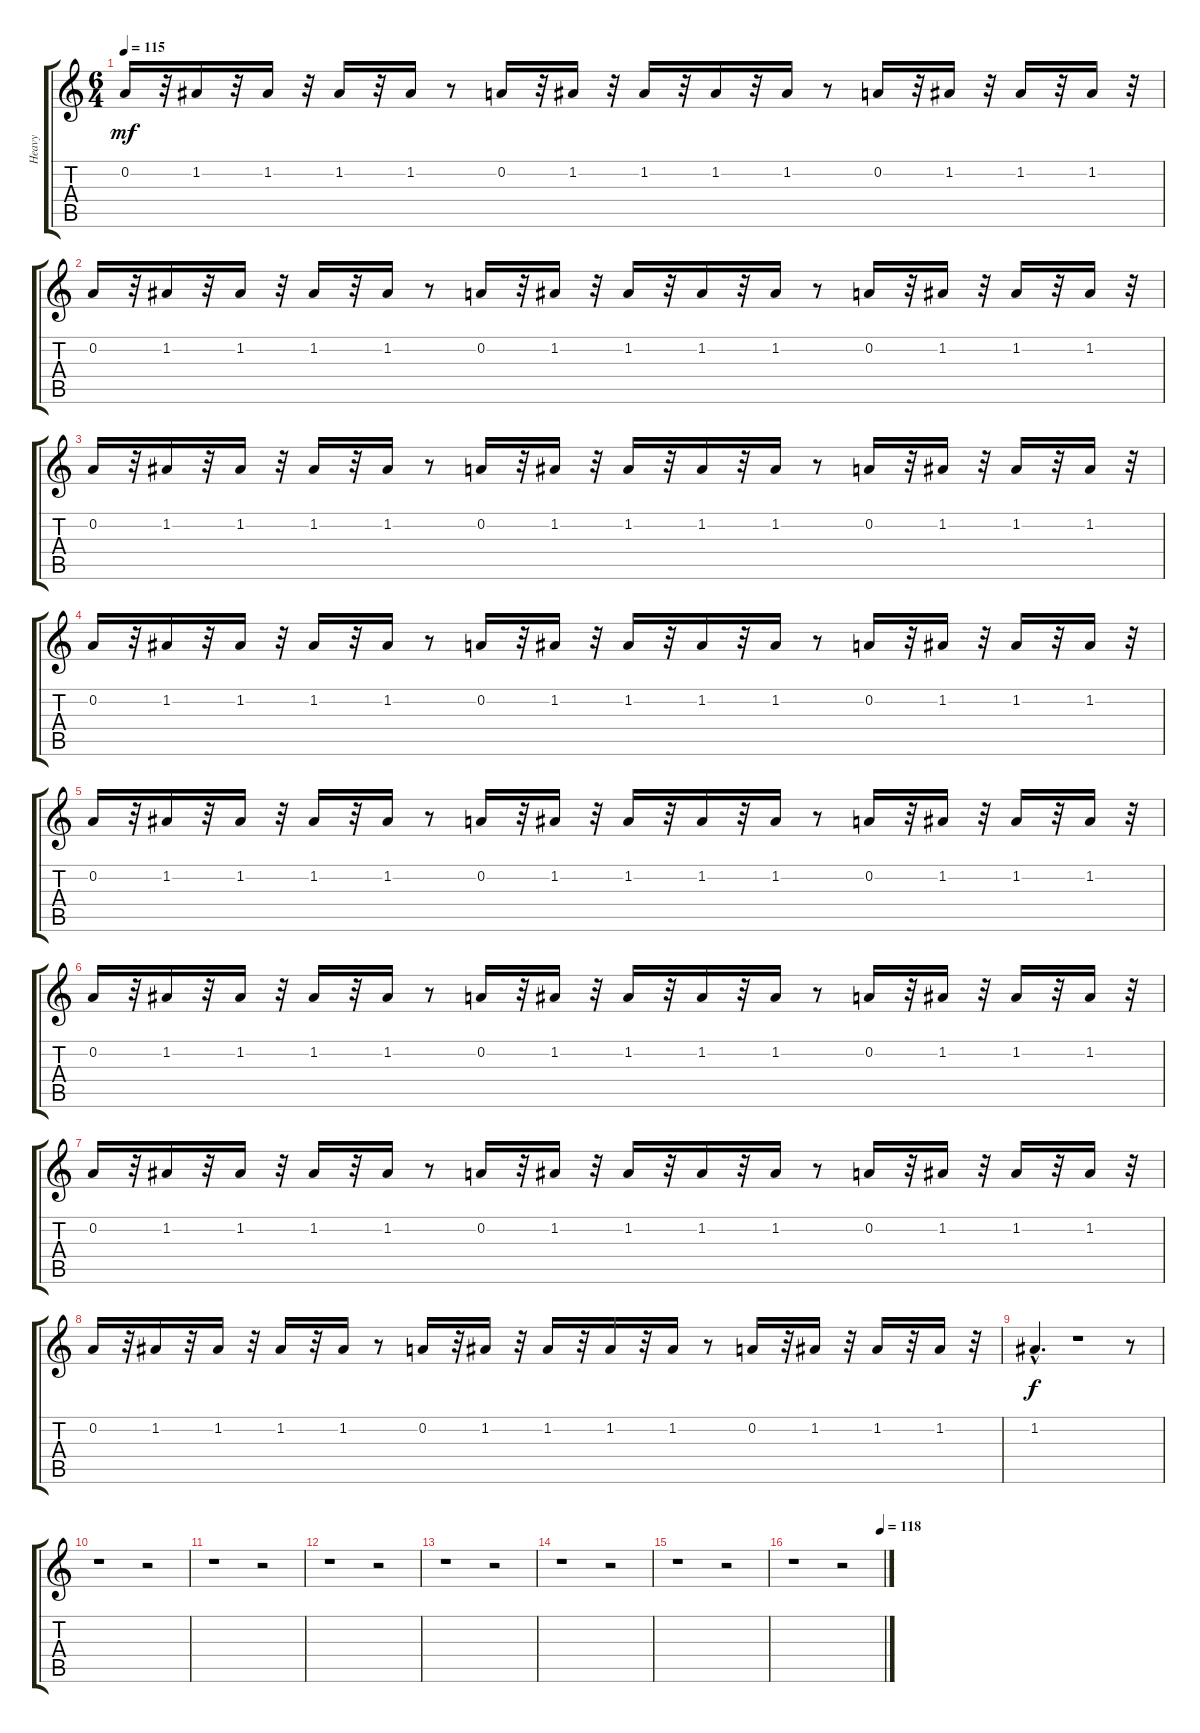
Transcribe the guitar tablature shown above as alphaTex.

\track ("Heavy" "Heavy") {instrument overdrivenguitar}
\staff {score tabs}
\tuning (D4 A3 F3 C3 G2 D2) {hide}
\ts (6 4)
\tempo 115
\clef g2
\ks c
0.2.16{dy mf} r.32 1.2.16 r.32 1.2.16 r.32 1.2.16 r.32 1.2.16 r.8 0.2.16 r.32 1.2.16 r.32 1.2.16 r.32 1.2.16 r.32 1.2.16 r.8 0.2.16 r.32 1.2.16 r.32 1.2.16 r.32 1.2.16 r.32 |
0.2.16 r.32 1.2.16 r.32 1.2.16 r.32 1.2.16 r.32 1.2.16 r.8 0.2.16 r.32 1.2.16 r.32 1.2.16 r.32 1.2.16 r.32 1.2.16 r.8 0.2.16 r.32 1.2.16 r.32 1.2.16 r.32 1.2.16 r.32 |
0.2.16 r.32 1.2.16 r.32 1.2.16 r.32 1.2.16 r.32 1.2.16 r.8 0.2.16 r.32 1.2.16 r.32 1.2.16 r.32 1.2.16 r.32 1.2.16 r.8 0.2.16 r.32 1.2.16 r.32 1.2.16 r.32 1.2.16 r.32 |
0.2.16 r.32 1.2.16 r.32 1.2.16 r.32 1.2.16 r.32 1.2.16 r.8 0.2.16 r.32 1.2.16 r.32 1.2.16 r.32 1.2.16 r.32 1.2.16 r.8 0.2.16 r.32 1.2.16 r.32 1.2.16 r.32 1.2.16 r.32 |
0.2.16 r.32 1.2.16 r.32 1.2.16 r.32 1.2.16 r.32 1.2.16 r.8 0.2.16 r.32 1.2.16 r.32 1.2.16 r.32 1.2.16 r.32 1.2.16 r.8 0.2.16 r.32 1.2.16 r.32 1.2.16 r.32 1.2.16 r.32 |
0.2.16 r.32 1.2.16 r.32 1.2.16 r.32 1.2.16 r.32 1.2.16 r.8 0.2.16 r.32 1.2.16 r.32 1.2.16 r.32 1.2.16 r.32 1.2.16 r.8 0.2.16 r.32 1.2.16 r.32 1.2.16 r.32 1.2.16 r.32 |
0.2.16 r.32 1.2.16 r.32 1.2.16 r.32 1.2.16 r.32 1.2.16 r.8 0.2.16 r.32 1.2.16 r.32 1.2.16 r.32 1.2.16 r.32 1.2.16 r.8 0.2.16 r.32 1.2.16 r.32 1.2.16 r.32 1.2.16 r.32 |
0.2.16 r.32 1.2.16 r.32 1.2.16 r.32 1.2.16 r.32 1.2.16 r.8 0.2.16 r.32 1.2.16 r.32 1.2.16 r.32 1.2.16 r.32 1.2.16 r.8 0.2.16 r.32 1.2.16 r.32 1.2.16 r.32 1.2.16 r.32 |
1.2{hac}.4{d dy f} r.1 r.8 |
r.1 r.2 |
r.1 r.2 |
r.1 r.2 |
r.1 r.2 |
r.1 r.2 |
r.1 r.2 |
\tempo (118 0.9652777777777778)
r.1 r.2
